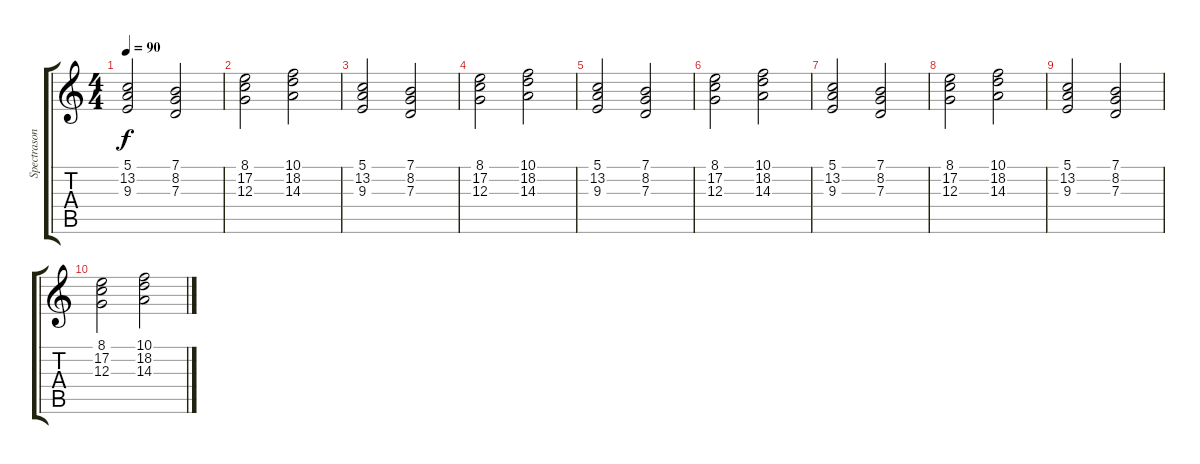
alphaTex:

\track ("Spectrasonics Omnisphere" "Spectrason") {instrument choiraahs}
\staff {score tabs}
\tuning (E4 B3 G3 D3 A2 E2) {hide}
\ts (4 4)
\tempo 90
\clef g2
\ks c
(5.1 13.2 9.3).2{dy f} (7.1 8.2 7.3).2 |
(8.1 17.2 12.3).2 (10.1 18.2 14.3).2 |
(5.1 13.2 9.3).2 (7.1 8.2 7.3).2 |
(8.1 17.2 12.3).2 (10.1 18.2 14.3).2 |
(5.1 13.2 9.3).2 (7.1 8.2 7.3).2 |
(8.1 17.2 12.3).2 (10.1 18.2 14.3).2 |
(5.1 13.2 9.3).2 (7.1 8.2 7.3).2 |
(8.1 17.2 12.3).2 (10.1 18.2 14.3).2 |
(5.1 13.2 9.3).2 (7.1 8.2 7.3).2 |
(8.1 17.2 12.3).2 (10.1 18.2 14.3).2
